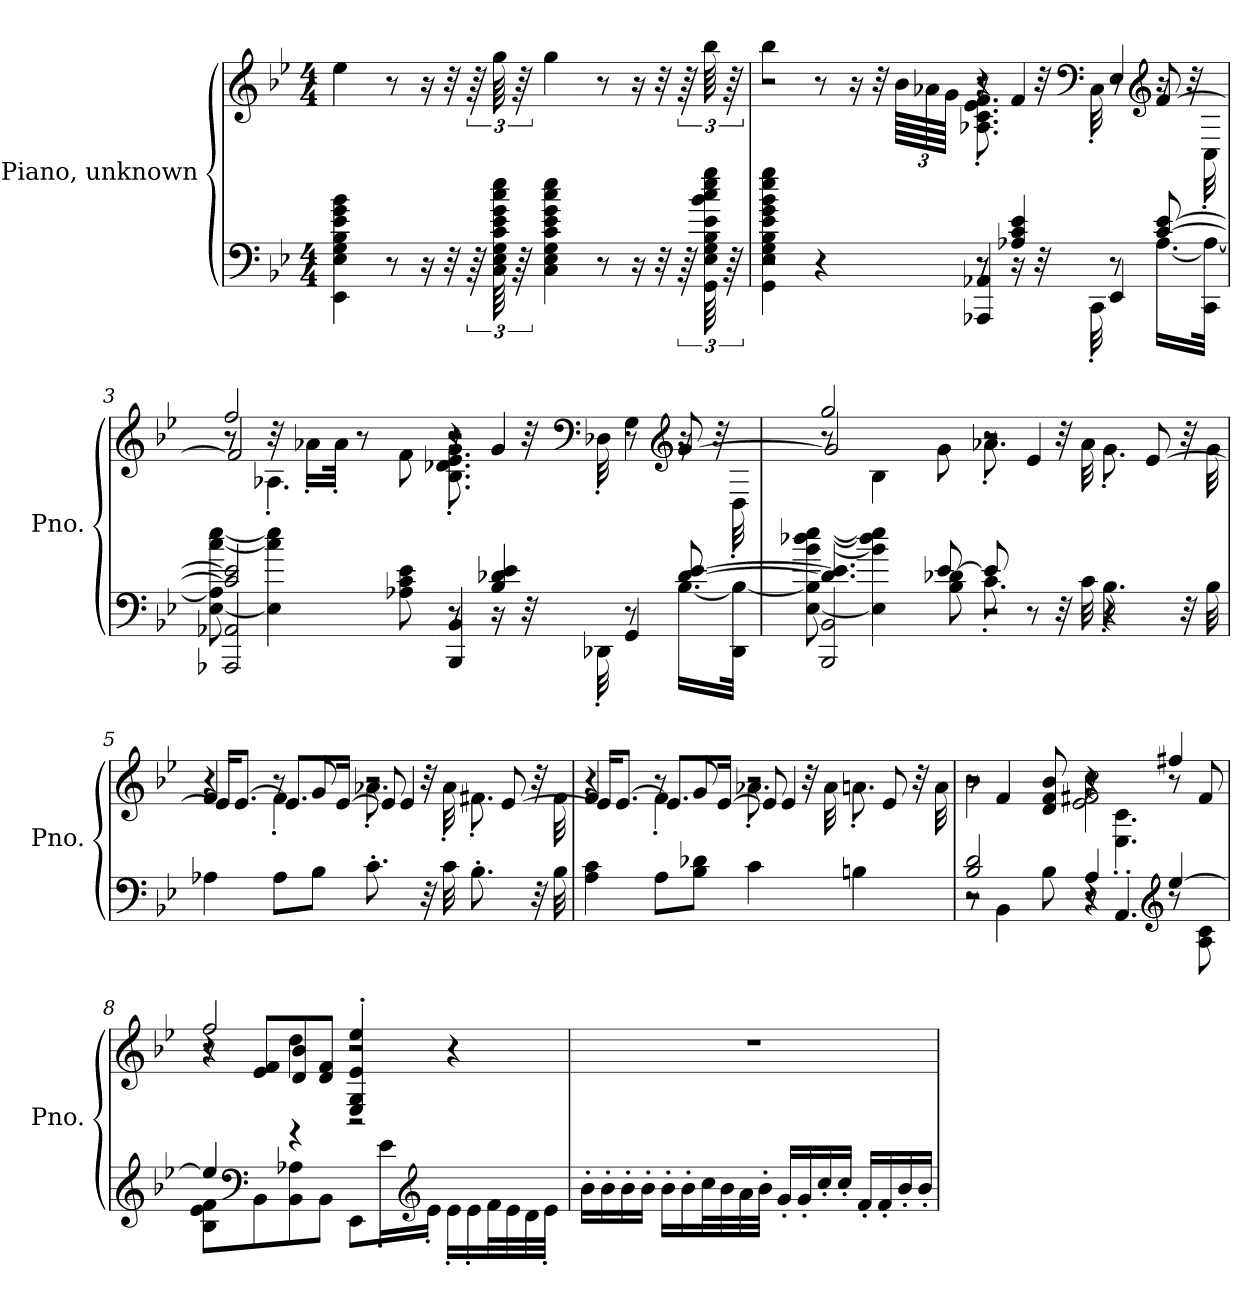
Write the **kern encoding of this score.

**kern	**kern
*part1	*part1
*staff2	*staff1
*I"Piano, unknown	*
*I'Pno.	*
*clefF4	*clefG2
*k[b-e-]	*k[b-e-]
*M4/4	*M4/4
*MM120	*MM120
=1	=1
4EE-\ 4E-\ 4G\ 4B-\ 4e-\ 4g\ 4b-\	4ee-\
8r	8r
16r	16r
32r	32r
96r	96r
96C\ 96E-\ 96G\ 96c\ 96e-\ 96g\ 96cc\ 96ee-\	96gg\
96r	96r
4C\ 4E-\ 4G\ 4c\ 4e-\ 4g\ 4cc\ 4ee-\	4gg\
8r	8r
16r	16r
32r	32r
96r	96r
96GG\ 96E-\ 96G\ 96B-\ 96e-\ 96b-\ 96cc\ 96ee-\ 96gg\	96bb-\
96r	96r
=2	=2
*^	*^
*	*^	*	*^
2r	4GG\ 4E-\ 4G\ 4B-\ 4e-\ 4g\ 4b-\ 4ee-\ 4gg\	2r	2r	4bb-\	2r
.	4r	.	.	8r	.
.	.	.	.	16r	.
.	.	.	.	32r	.
*	*	*	*	*Xbrackettup	*
.	.	.	.	96b-\LLLL	.
.	.	.	.	96a-X\	.
.	.	.	.	96g\JJJJ	.
8r	8r	4AAA-X/ 4AA-X/	4r	8.A-X\' 8.c\' 8.e-\' 8.f\'	8r
4A-X/ 4c/ 4e-/	16r	.	.	.	4f/
.	32r	.	.	32r	.
*	*	*	*clefF4	*	*
.	32CC'\	.	.	32C'\	.
.	8r	4EE-/	4E-/	8r	.
*	*	*	*clefG2	*	*
[8c/ [8e-/	[16.A-\LL	.	.	16r	[8f/
.	.	.	.	32r	.
.	32CC\ 32A-\_JJk	.	.	32C'\	.
!!LO:LB:g=z
=3	=3	=3	=3	=3	=3
*	*	*	*	*	*^
2c/] 2e-/]	[8E-\ 8A-\] [8cc\ [8ee-\	2AAA-X/ 2AA-X/	2ff/	8r	2f/]	8r
.	4E-\] 4cc\] 4ee-\]	.	.	32r	.	4.A-X'\
.	.	.	.	16a-X'\LL	.	.
.	.	.	.	32a-'\JJk	.	.
.	.	.	.	8r	.	.
.	8A-X\ 8c\ 8e-\	.	.	8f\	.	.
8r	8r	4BBB-/ 4BB-/	2r	8.B-\' 8.d-X\' 8.e-\' 8.g\'	8r	4r
4B-/ 4d-X/ 4e-/	16r	.	.	.	4g/	.
.	32r	.	.	32r	.	.
*	*	*	*clefF4	*	*	*
.	32DD-X'\	.	.	32D-X'\	.	.
.	8r	4GG/	.	8r	.	4G\
*	*	*	*clefG2	*	*	*
[8d-/ [8e-/	[16.B-\LL	.	.	16r	[8g/	.
.	.	.	.	32r	.	.
.	32DD-\ 32B-\_JJk	.	.	32D-'\	.	.
*	*	*	*	*	*v	*v
=4	=4	=4	=4	=4	=4
4.d-/] 4.e-/]	[8E-\ 8B-\] [8b-\ [8dd-X\ [8ee-\	2BBB-/ 2BB-/	2gg/	8r	2g/]
.	4E-\] 4b-\] 4dd-\] 4ee-\]	.	.	4B-\	.
[8e-/	8B-\ 8d-X\	.	.	8g\	.
8e-/]	8.c'\	2r	2r	8.a-X'\	8r
8r	.	.	.	.	4e-/
.	32r	.	.	32r	.
.	32c\	.	.	32a-\	.
4r	8.B-'\	.	.	8.g'\	.
.	.	.	.	.	[8e-/
.	32r	.	.	32r	.
.	32B-\	.	.	32g\	.
*v	*v	*v	*	*	*
!!LO:LB:g=z	!!	!!
=5	=5	=5	=5
4A-X\	4f/	4r	16e-/KL]
.	.	.	[8.e-/J
8A-\L	8r	4f'\	8.e-/L]
8B-\J	8g/	.	.
.	.	.	[16e-/Jk
8.c'\	2r	8.a-X'\	8e-/]
.	.	.	4e-/
32r	.	32r	.
32c\	.	32a-'\	.
8.B-'\	.	8.f#X'\	.
.	.	.	[8e-/
32r	.	32r	.
32B-\	.	32f#\	.
=6	=6	=6	=6
4A\ 4c\	4f/	4r	16e-/KL]
.	.	.	[8.e-/J
8A\L	8r	4f'\	8.e-/L]
8B-\ 8d-X\J	8g/	.	.
.	.	.	[16e-/Jk
4c\	2r	8.a-X'\	8e-/]
.	.	.	4e-/
.	.	32r	.
.	.	32a-\	.
4Bn\	.	8.an'\	.
.	.	.	8e-/
.	.	32r	.
.	.	32a\	.
!!LO:LB:g=z
=7	=7	=7	=7
*^	*	*	*^
*	*^	*	*	*	*
2B-/ 2d/	8r	2r	2r	2b-\	8r	2r
.	4BB-\	.	.	.	4f/	.
.	8B-\	.	.	.	8d/ 8f/ 8b-/	.
4A/	4r	8r	4r	2e-\ 2f#X\ 2cc\	4r	8r
.	.	4.AA'/	.	.	.	4.E-\' 4.c\'
*clefG2	*	*	*	*	*	*
[4ee-/	8r	.	4ff#X/	.	8r	.
.	8A\ 8c\	.	.	.	8f#/	.
*	*v	*v	*	*	*	*
*	*	*	*	*v	*v
=8	=8	=8	=8	=8
4ee-/]	8B-\ 8e-\ 8f\L	2ff/	4r	8r
*clefF4	*	*	*	*
.	8BB-\	.	.	8e-/ 8f/L
4r	8BB-\ 8A-X\	.	4dd\	8d/ 8b-/
.	8BB-\J	.	.	8d/ 8f/J
2r	8EE-\L	2r	2r	4E-/' 4G/' 4e-/' 4ee-/'
.	16e-'\L	.	.	.
*clefG2	*	*	*	*
.	16e-'\JJ	.	.	.
.	16e-'\LL	.	.	4r
.	16e-'\	.	.	.
.	32f\L	.	.	.
.	32e-\	.	.	.
.	32d\	.	.	.
.	32e-'\JJJ	.	.	.
*v	*v	*	*	*
*	*v	*v	*v
!!LO:LB:g=z
=9	=9
16b-'\LL	1r
16b-'\	.
16b-'\	.
16b-'\JJ	.
16b-'\LL	.
16b-'\	.
32cc\L	.
32b-\	.
32a\	.
32b-'\JJJ	.
16g'/LL	.
16g'/	.
16cc'/	.
16cc'/JJ	.
16f'/LL	.
16f'/	.
16b-'/	.
16b-'/JJ	.
=	=
*-	*-
